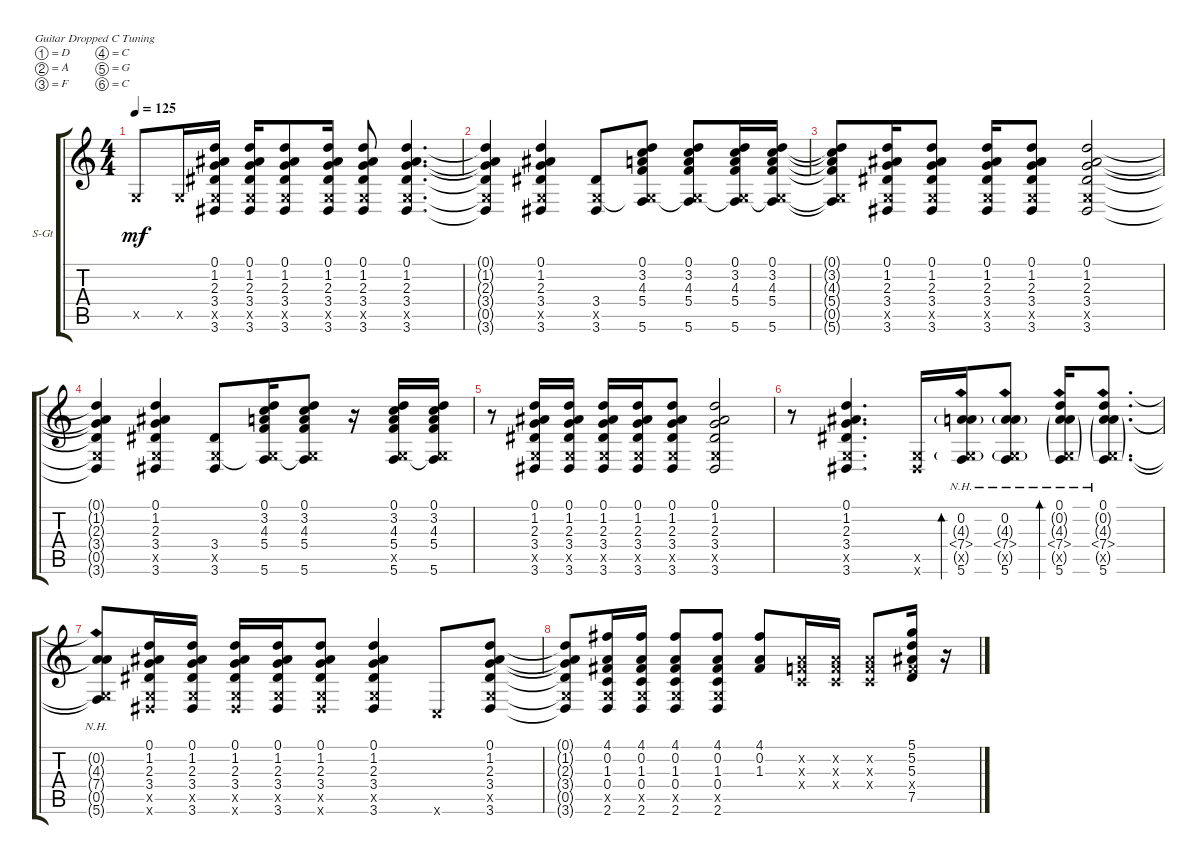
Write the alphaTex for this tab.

\defaultSystemsLayout 4
\bracketExtendMode groupsimilarinstruments
\firstSystemTrackNameOrientation horizontal
\otherSystemsTrackNameOrientation horizontal
\track ("Steel Guitar" "S-Gt") {instrument acousticguitarsteel}
\staff {score tabs}
\tuning (D4 A3 F3 C3 G2 C2)
\ts (4 4)
\tempo 125
\clef g2
\ks c
0.5{x}.8{dy mf} 0.5{x}.16 (0.5{x} 3.6 3.4 2.3 1.2 0.1).16 (3.6 0.5{x} 3.4 2.3 1.2 0.1).16 (3.6 0.5{x} 3.4 2.3 1.2 0.1).8 (3.6 0.5{x} 3.4 2.3 1.2 0.1).16 (3.6 0.5{x} 3.4 2.3 1.2 0.1).8 (3.6 0.5{x} 3.4 2.3 1.2 0.1).4{d} |
(0.1{t} 1.2{t} 2.3{t} 3.4{t} 0.5{x t} 3.6{t}).4 (3.6 0.5{x} 3.4 2.3 1.2 0.1).4 (3.6 0.5{x} 3.4).8 (5.6 5.4 4.3 3.2 0.1 0.5{x t}).8 (5.6 5.4 4.3 3.2 0.1 0.5{x t}).8 (5.6 5.4 4.3 3.2 0.1 0.5{x t}).16 (5.6 5.4 4.3 3.2 0.1 0.5{x t}).16 |
(5.6{t} 5.4{t} 4.3{t} 3.2{t} 0.1{t} 0.5{x t}).8 (3.6 0.5{x} 3.4 2.3 1.2 0.1).16 (3.6 0.5{x} 3.4 2.3 1.2 0.1).8 (3.6 0.5{x} 3.4 2.3 1.2 0.1).16 (3.6 0.5{x} 3.4 2.3 1.2 0.1).8 (3.6 0.5{x} 3.4 2.3 1.2 0.1).2 |
(3.6{t} 0.5{x t} 3.4{t} 2.3{t} 1.2{t} 0.1{t}).4 (3.6 0.5{x} 3.4 2.3 1.2 0.1).4 (3.6 0.5{x} 3.4).8 (5.6 5.4 4.3 3.2 0.1 0.5{x t}).16 (5.6 5.4 4.3 3.2 0.1 0.5{x t}).8 r.16 (5.6 5.4 4.3 3.2 0.1 0.5{x}).16 (5.6 5.4 4.3 3.2 0.1 0.5{x t}).16 |
r.8 (3.6 0.5{x} 3.4 2.3 1.2 0.1).16 (3.6 0.5{x} 3.4 2.3 1.2 0.1).16 (3.6 0.5{x} 3.4 2.3 1.2 0.1).16 (3.6 0.5{x} 3.4 2.3 1.2 0.1).16 (3.6 0.5{x} 3.4 2.3 1.2 0.1).8 (3.6 0.5{x} 3.4 2.3 1.2 0.1).2 |
r.8 (3.6 0.5{x} 3.4 2.3 1.2 0.1).4{d} (3.6{x} 0.5{x}).16 (7.4{nh} 0.5{g x} 4.3{g} 5.6 0.2).16{bd 30} (0.5{g x} 7.4{nh} 4.3{g} 5.6 0.2).8 (7.4{nh} 0.5{g x} 4.3{g} 0.2{g} 5.6 0.1).16{bd 30} (7.4{nh} 4.3{g} 0.2{g} 5.6 0.5{g x} 0.1).8{d} |
(0.2{t} 4.3{t} 7.4{nh t} 0.5{x t} 5.6{t}).8 (3.6{x} 0.5{x} 3.4 2.3 1.2 0.1).16 (3.6 0.5{x} 3.4 2.3 1.2 0.1).16 (3.6{x} 0.5{x} 3.4 2.3 1.2 0.1).16 (3.6 0.5{x} 3.4 2.3 1.2 0.1).16 (3.6{x} 0.5{x} 3.4 2.3 1.2 0.1).8 (3.6 0.5{x} 3.4 2.3 1.2 0.1).4 0.6{x}.8 (3.6 0.5{x} 3.4 2.3 1.2 0.1).8 |
(3.6{t} 0.5{x t} 3.4{t} 2.3{t} 1.2{t} 0.1{t}).8 (2.6 0.5{x} 0.4 1.3 0.2 4.1).16 (2.6 0.5{x} 0.4 1.3 0.2 4.1).16 (2.6 0.5{x} 0.4 1.3 0.2 4.1).8 (2.6 0.5{x} 0.4 1.3 0.2 4.1).8 (4.1 0.2 1.3).8 (0.2{x} 0.3{x} 0.4{x}).16 (0.2{x} 0.3{x} 0.4{x}).16 (0.2{x} 0.3{x} 0.4{x}).8 (5.1 5.2 5.3 5.4{x} 7.5).16 r.16
